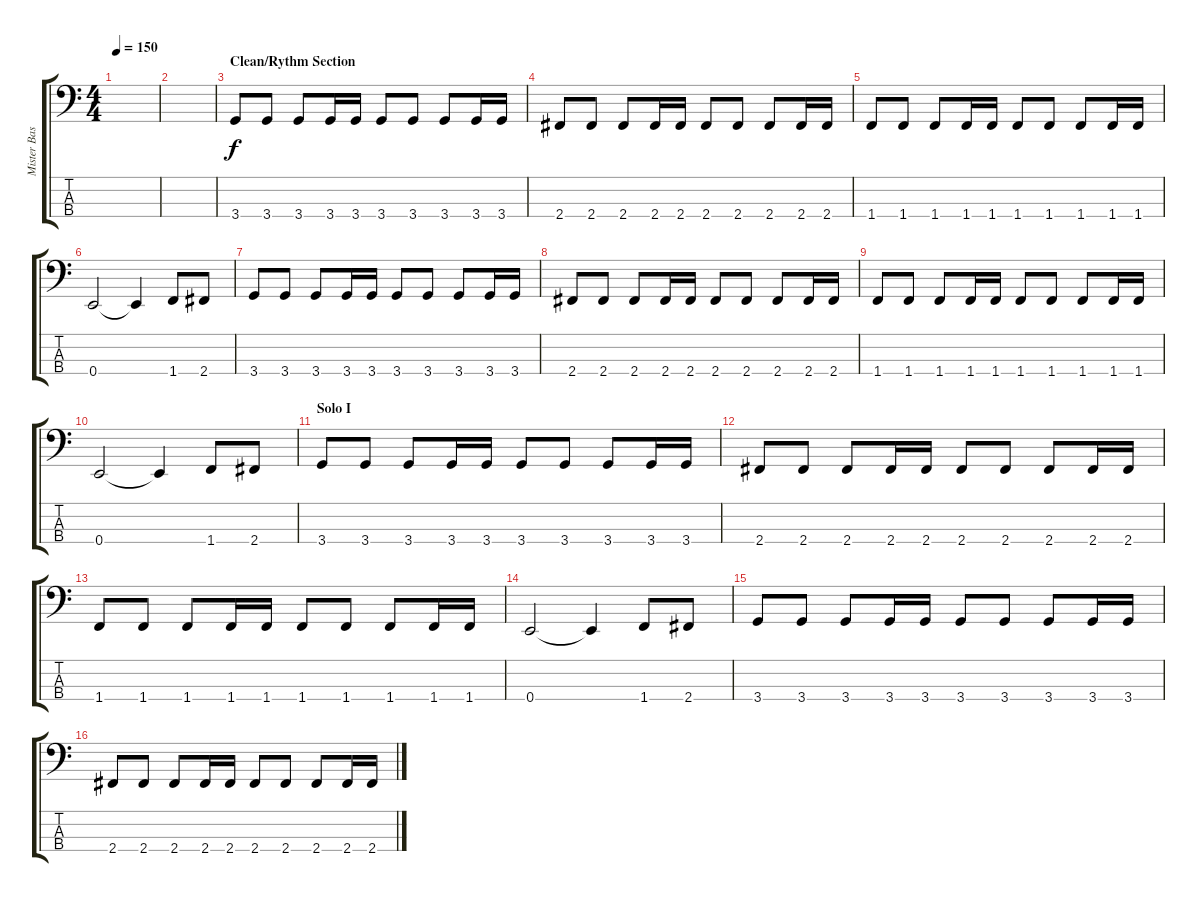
\track ("Mister Bass" "Mister Bas") {instrument electricbassfinger}
\staff {score tabs}
\tuning (G2 D2 A1 E1) {hide}
\ts (4 4)
\tempo 150
\clef f4
\ks c
|
|
\section ("" "Clean/Rythm Section")
3.4.8 3.4.8 3.4.8 3.4.16 3.4.16 3.4.8 3.4.8 3.4.8 3.4.16 3.4.16 |
2.4.8 2.4.8 2.4.8 2.4.16 2.4.16 2.4.8 2.4.8 2.4.8 2.4.16 2.4.16 |
1.4.8 1.4.8 1.4.8 1.4.16 1.4.16 1.4.8 1.4.8 1.4.8 1.4.16 1.4.16 |
0.4.2 0.4{t}.4 1.4.8 2.4.8 |
3.4.8 3.4.8 3.4.8 3.4.16 3.4.16 3.4.8 3.4.8 3.4.8 3.4.16 3.4.16 |
2.4.8 2.4.8 2.4.8 2.4.16 2.4.16 2.4.8 2.4.8 2.4.8 2.4.16 2.4.16 |
1.4.8 1.4.8 1.4.8 1.4.16 1.4.16 1.4.8 1.4.8 1.4.8 1.4.16 1.4.16 |
0.4.2 0.4{t}.4 1.4.8 2.4.8 |
\section ("" "Solo I")
3.4.8 3.4.8 3.4.8 3.4.16 3.4.16 3.4.8 3.4.8 3.4.8 3.4.16 3.4.16 |
2.4.8 2.4.8 2.4.8 2.4.16 2.4.16 2.4.8 2.4.8 2.4.8 2.4.16 2.4.16 |
1.4.8 1.4.8 1.4.8 1.4.16 1.4.16 1.4.8 1.4.8 1.4.8 1.4.16 1.4.16 |
0.4.2 0.4{t}.4 1.4.8 2.4.8 |
3.4.8 3.4.8 3.4.8 3.4.16 3.4.16 3.4.8 3.4.8 3.4.8 3.4.16 3.4.16 |
2.4.8 2.4.8 2.4.8 2.4.16 2.4.16 2.4.8 2.4.8 2.4.8 2.4.16 2.4.16
